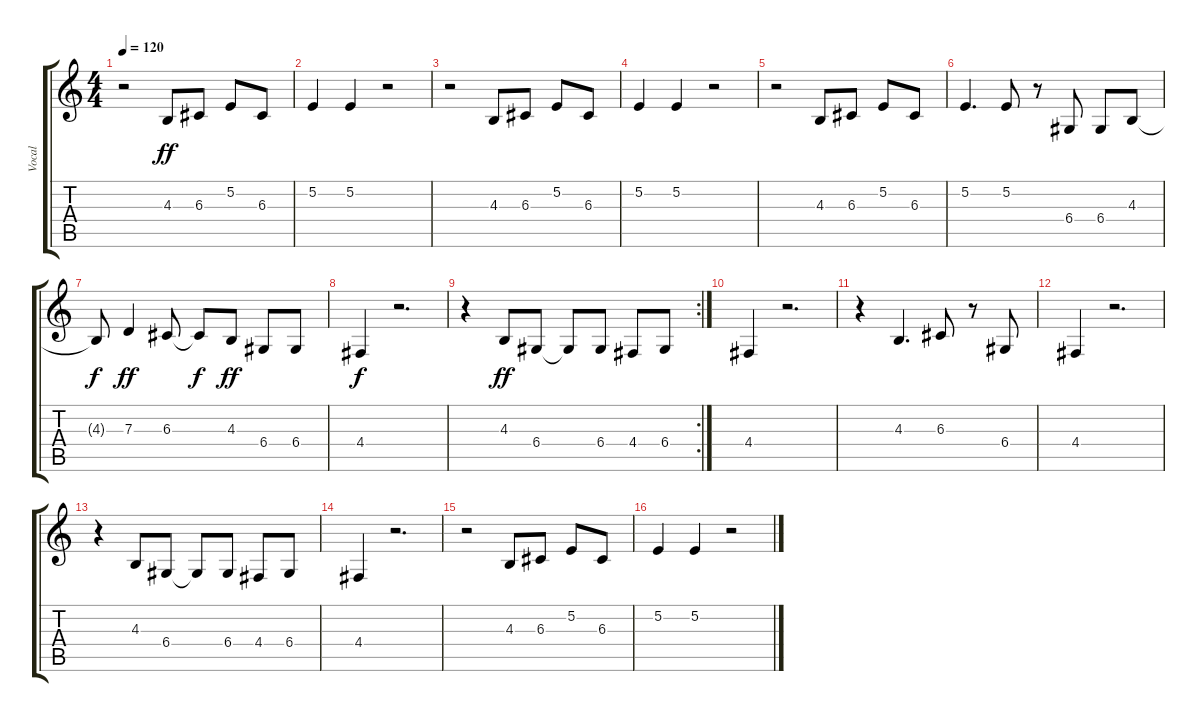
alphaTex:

\track ("Vocal" "Vocal") {instrument lead6voice}
\staff {score tabs}
\tuning (E4 B3 G3 D3 A2 E2) {hide}
\ts (4 4)
\tempo 120
\clef g2
\ks c
r.2{dy ff} 4.3.8 6.3.8 5.2.8 6.3.8 |
5.2.4 5.2.4 r.2 |
r.2 4.3.8 6.3.8 5.2.8 6.3.8 |
5.2.4 5.2.4 r.2 |
r.2 4.3.8 6.3.8 5.2.8 6.3.8 |
5.2.4{d} 5.2.8 r.8 6.4.8 6.4.8 4.3.8 |
4.3{t}.8{dy f} 7.3.4{dy ff} 6.3.8 6.3{t}.8{dy f} 4.3.8{dy ff} 6.4.8 6.4.8 |
4.4.4{dy f} r.2{d} |
\rc 2
r.4 4.3.8{dy ff} 6.4.8 6.4{t}.8 6.4.8 4.4.8 6.4.8 |
4.4.4 r.2{d} |
r.4 4.3.4{d} 6.3.8 r.8 6.4.8 |
4.4.4 r.2{d} |
r.4 4.3.8 6.4.8 6.4{t}.8 6.4.8 4.4.8 6.4.8 |
4.4.4 r.2{d} |
r.2 4.3.8 6.3.8 5.2.8 6.3.8 |
5.2.4 5.2.4 r.2
